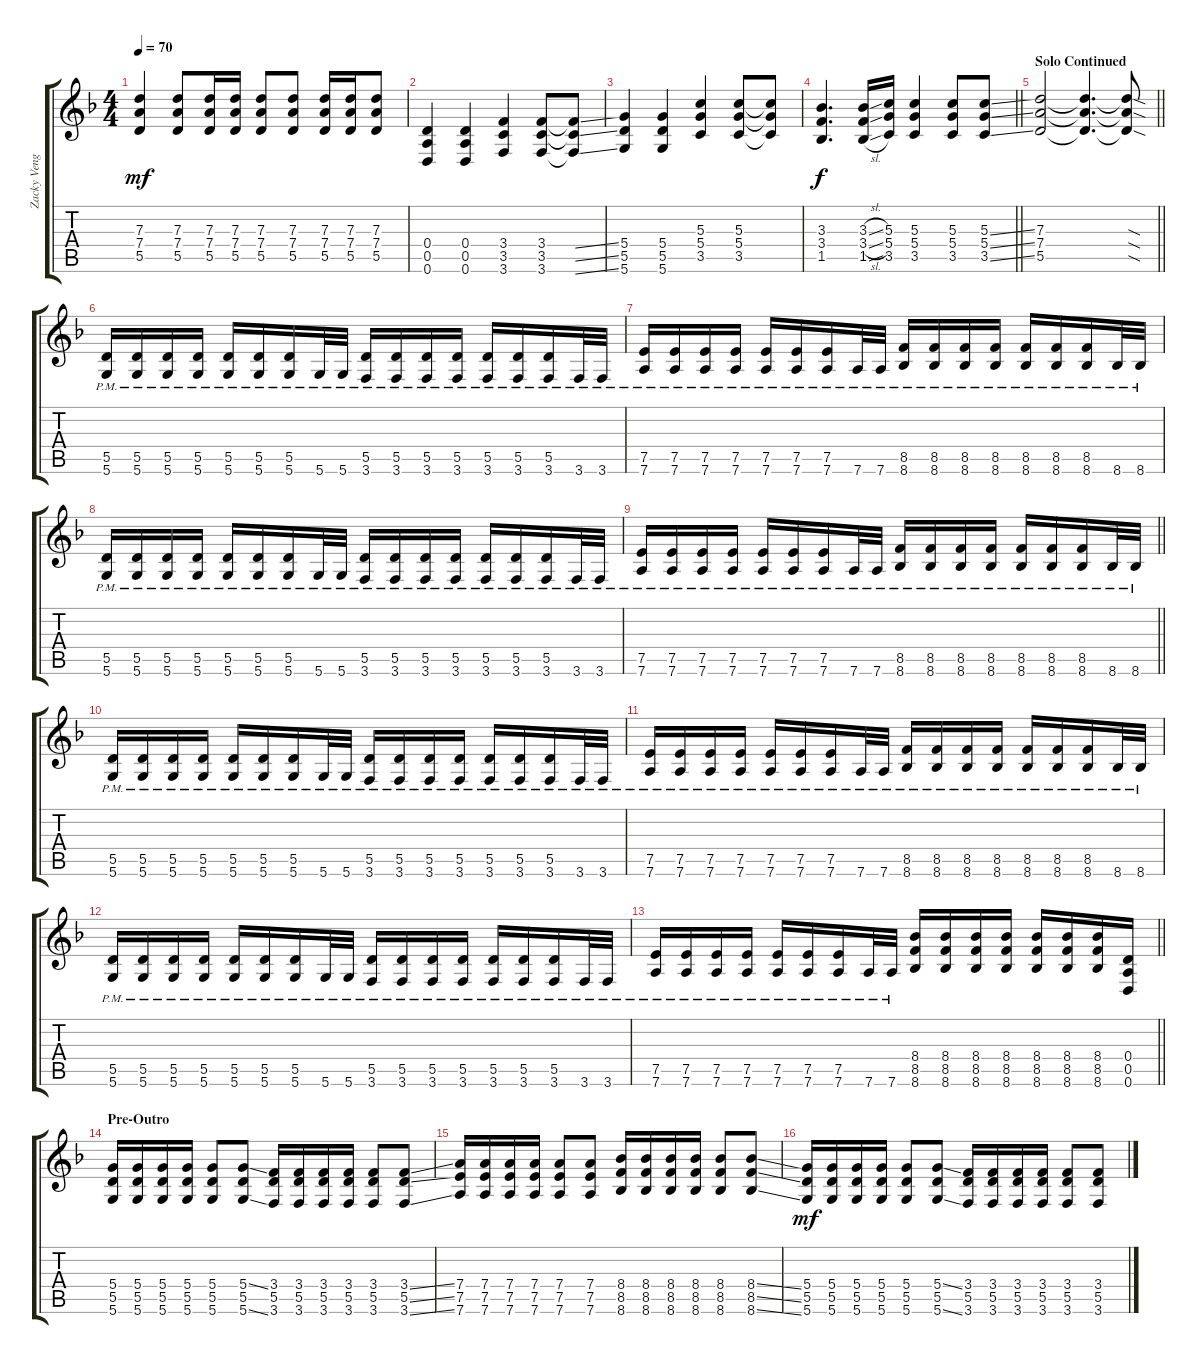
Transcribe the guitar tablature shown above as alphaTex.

\track ("Zacky Vengeance" "Zacky Veng") {instrument distortionguitar}
\staff {score tabs}
\tuning (E4 B3 G3 D3 A2 D2) {hide}
\ts (4 4)
\tempo 70
\clef g2
\ks f
(7.3 7.4 5.5).4{dy mf} (7.3 7.4 5.5).8 (7.3 7.4 5.5).16 (7.3 7.4 5.5).16 (7.3 7.4 5.5).8 (7.3 7.4 5.5).8 (7.3 7.4 5.5).16 (7.3 7.4 5.5).16 (7.3 7.4 5.5).8 |
(0.4 0.5 0.6).4 (0.4 0.5 0.6).4 (3.4 3.5 3.6).4 (3.4 3.5 3.6).8 (3.4{ss t} 3.5{ss t} 3.6{ss t}).8 |
(5.4 5.5 5.6).4 (5.4 5.5 5.6).4 (5.3 5.4 3.5).4 (5.3 5.4 3.5).8 (5.3{t} 5.4{t} 3.5{t}).8 |
\barLineRight lightlight
(3.3 3.4 1.5).4{d dy f} (3.3{sl} 3.4{sl} 1.5{sl}).16 (5.3 5.4 3.5).16 (5.3 5.4 3.5).4 (5.3 5.4 3.5).8 (5.3{ss} 5.4{ss} 3.5{ss}).8 |
\section ("" "Solo Continued")
\barLineRight lightlight
(7.3 7.4 5.5).2 (7.3{t} 7.4{t} 5.5{t}).4{d} (7.3{sod t} 7.4{sod t} 5.5{sod t}).8 |
(5.5{pm} 5.6{pm}).16 (5.5{pm} 5.6{pm}).16 (5.5{pm} 5.6{pm}).16 (5.5{pm} 5.6{pm}).16 (5.5{pm} 5.6{pm}).16 (5.5{pm} 5.6{pm}).16 (5.5{pm} 5.6{pm}).16 5.6{pm}.32 5.6{pm}.32 (5.5{pm} 3.6{pm}).16 (5.5{pm} 3.6{pm}).16 (5.5{pm} 3.6{pm}).16 (5.5{pm} 3.6{pm}).16 (5.5{pm} 3.6{pm}).16 (5.5{pm} 3.6{pm}).16 (5.5{pm} 3.6{pm}).16 3.6{pm}.32 3.6{pm}.32 |
(7.5{pm} 7.6{pm}).16 (7.5{pm} 7.6{pm}).16 (7.5{pm} 7.6{pm}).16 (7.5{pm} 7.6{pm}).16 (7.5{pm} 7.6{pm}).16 (7.5{pm} 7.6{pm}).16 (7.5{pm} 7.6{pm}).16 7.6{pm}.32 7.6{pm}.32 (8.5{pm} 8.6{pm}).16 (8.5{pm} 8.6{pm}).16 (8.5{pm} 8.6{pm}).16 (8.5{pm} 8.6{pm}).16 (8.5{pm} 8.6{pm}).16 (8.5{pm} 8.6{pm}).16 (8.5{pm} 8.6{pm}).16 8.6{pm}.32 8.6{pm}.32 |
(5.5{pm} 5.6{pm}).16 (5.5{pm} 5.6{pm}).16 (5.5{pm} 5.6{pm}).16 (5.5{pm} 5.6{pm}).16 (5.5{pm} 5.6{pm}).16 (5.5{pm} 5.6{pm}).16 (5.5{pm} 5.6{pm}).16 5.6{pm}.32 5.6{pm}.32 (5.5{pm} 3.6{pm}).16 (5.5{pm} 3.6{pm}).16 (5.5{pm} 3.6{pm}).16 (5.5{pm} 3.6{pm}).16 (5.5{pm} 3.6{pm}).16 (5.5{pm} 3.6{pm}).16 (5.5{pm} 3.6{pm}).16 3.6{pm}.32 3.6{pm}.32 |
\barLineRight lightlight
(7.5{pm} 7.6{pm}).16 (7.5{pm} 7.6{pm}).16 (7.5{pm} 7.6{pm}).16 (7.5{pm} 7.6{pm}).16 (7.5{pm} 7.6{pm}).16 (7.5{pm} 7.6{pm}).16 (7.5{pm} 7.6{pm}).16 7.6{pm}.32 7.6{pm}.32 (8.5{pm} 8.6{pm}).16 (8.5{pm} 8.6{pm}).16 (8.5{pm} 8.6{pm}).16 (8.5{pm} 8.6{pm}).16 (8.5{pm} 8.6{pm}).16 (8.5{pm} 8.6{pm}).16 (8.5{pm} 8.6{pm}).16 8.6{pm}.32 8.6{pm}.32 |
(5.5{pm} 5.6{pm}).16 (5.5{pm} 5.6{pm}).16 (5.5{pm} 5.6{pm}).16 (5.5{pm} 5.6{pm}).16 (5.5{pm} 5.6{pm}).16 (5.5{pm} 5.6{pm}).16 (5.5{pm} 5.6{pm}).16 5.6{pm}.32 5.6{pm}.32 (5.5{pm} 3.6{pm}).16 (5.5{pm} 3.6{pm}).16 (5.5{pm} 3.6{pm}).16 (5.5{pm} 3.6{pm}).16 (5.5{pm} 3.6{pm}).16 (5.5{pm} 3.6{pm}).16 (5.5{pm} 3.6{pm}).16 3.6{pm}.32 3.6{pm}.32 |
(7.5{pm} 7.6{pm}).16 (7.5{pm} 7.6{pm}).16 (7.5{pm} 7.6{pm}).16 (7.5{pm} 7.6{pm}).16 (7.5{pm} 7.6{pm}).16 (7.5{pm} 7.6{pm}).16 (7.5{pm} 7.6{pm}).16 7.6{pm}.32 7.6{pm}.32 (8.5{pm} 8.6{pm}).16 (8.5{pm} 8.6{pm}).16 (8.5{pm} 8.6{pm}).16 (8.5{pm} 8.6{pm}).16 (8.5{pm} 8.6{pm}).16 (8.5{pm} 8.6{pm}).16 (8.5{pm} 8.6{pm}).16 8.6{pm}.32 8.6{pm}.32 |
(5.5{pm} 5.6{pm}).16 (5.5{pm} 5.6{pm}).16 (5.5{pm} 5.6{pm}).16 (5.5{pm} 5.6{pm}).16 (5.5{pm} 5.6{pm}).16 (5.5{pm} 5.6{pm}).16 (5.5{pm} 5.6{pm}).16 5.6{pm}.32 5.6{pm}.32 (5.5{pm} 3.6{pm}).16 (5.5{pm} 3.6{pm}).16 (5.5{pm} 3.6{pm}).16 (5.5{pm} 3.6{pm}).16 (5.5{pm} 3.6{pm}).16 (5.5{pm} 3.6{pm}).16 (5.5{pm} 3.6{pm}).16 3.6{pm}.32 3.6{pm}.32 |
\barLineRight lightlight
(7.5{pm} 7.6{pm}).16 (7.5{pm} 7.6{pm}).16 (7.5{pm} 7.6{pm}).16 (7.5{pm} 7.6{pm}).16 (7.5{pm} 7.6{pm}).16 (7.5{pm} 7.6{pm}).16 (7.5{pm} 7.6{pm}).16 7.6{pm}.32 7.6{pm}.32 (8.4 8.5 8.6).16 (8.4 8.5 8.6).16 (8.4 8.5 8.6).16 (8.4 8.5 8.6).16 (8.4 8.5 8.6).16 (8.4 8.5 8.6).16 (8.4 8.5 8.6).16 (0.4 0.5 0.6).16 |
\section ("" "Pre-Outro")
(5.4 5.5 5.6).16 (5.4 5.5 5.6).16 (5.4 5.5 5.6).16 (5.4 5.5 5.6).16 (5.4 5.5 5.6).8 (5.4{ss} 5.5 5.6{ss}).8 (3.4 5.5 3.6).16 (3.4 5.5 3.6).16 (3.4 5.5 3.6).16 (3.4 5.5 3.6).16 (3.4 5.5 3.6).8 (3.4{ss} 5.5{ss} 3.6{ss}).8 |
(7.4 7.5 7.6).16 (7.4 7.5 7.6).16 (7.4 7.5 7.6).16 (7.4 7.5 7.6).16 (7.4 7.5 7.6).8 (7.4 7.5 7.6).8 (8.4 8.5 8.6).16 (8.4 8.5 8.6).16 (8.4 8.5 8.6).16 (8.4 8.5 8.6).16 (8.4 8.5 8.6).8 (8.4{ss} 8.5{ss} 8.6{ss}).8 |
(5.4 5.5 5.6).16{dy mf} (5.4 5.5 5.6).16 (5.4 5.5 5.6).16 (5.4 5.5 5.6).16 (5.4 5.5 5.6).8 (5.4{ss} 5.5 5.6{ss}).8 (3.4 5.5 3.6).16 (3.4 5.5 3.6).16 (3.4 5.5 3.6).16 (3.4 5.5 3.6).16 (3.4 5.5 3.6).8 (3.4{ss} 5.5{ss} 3.6{ss}).8
